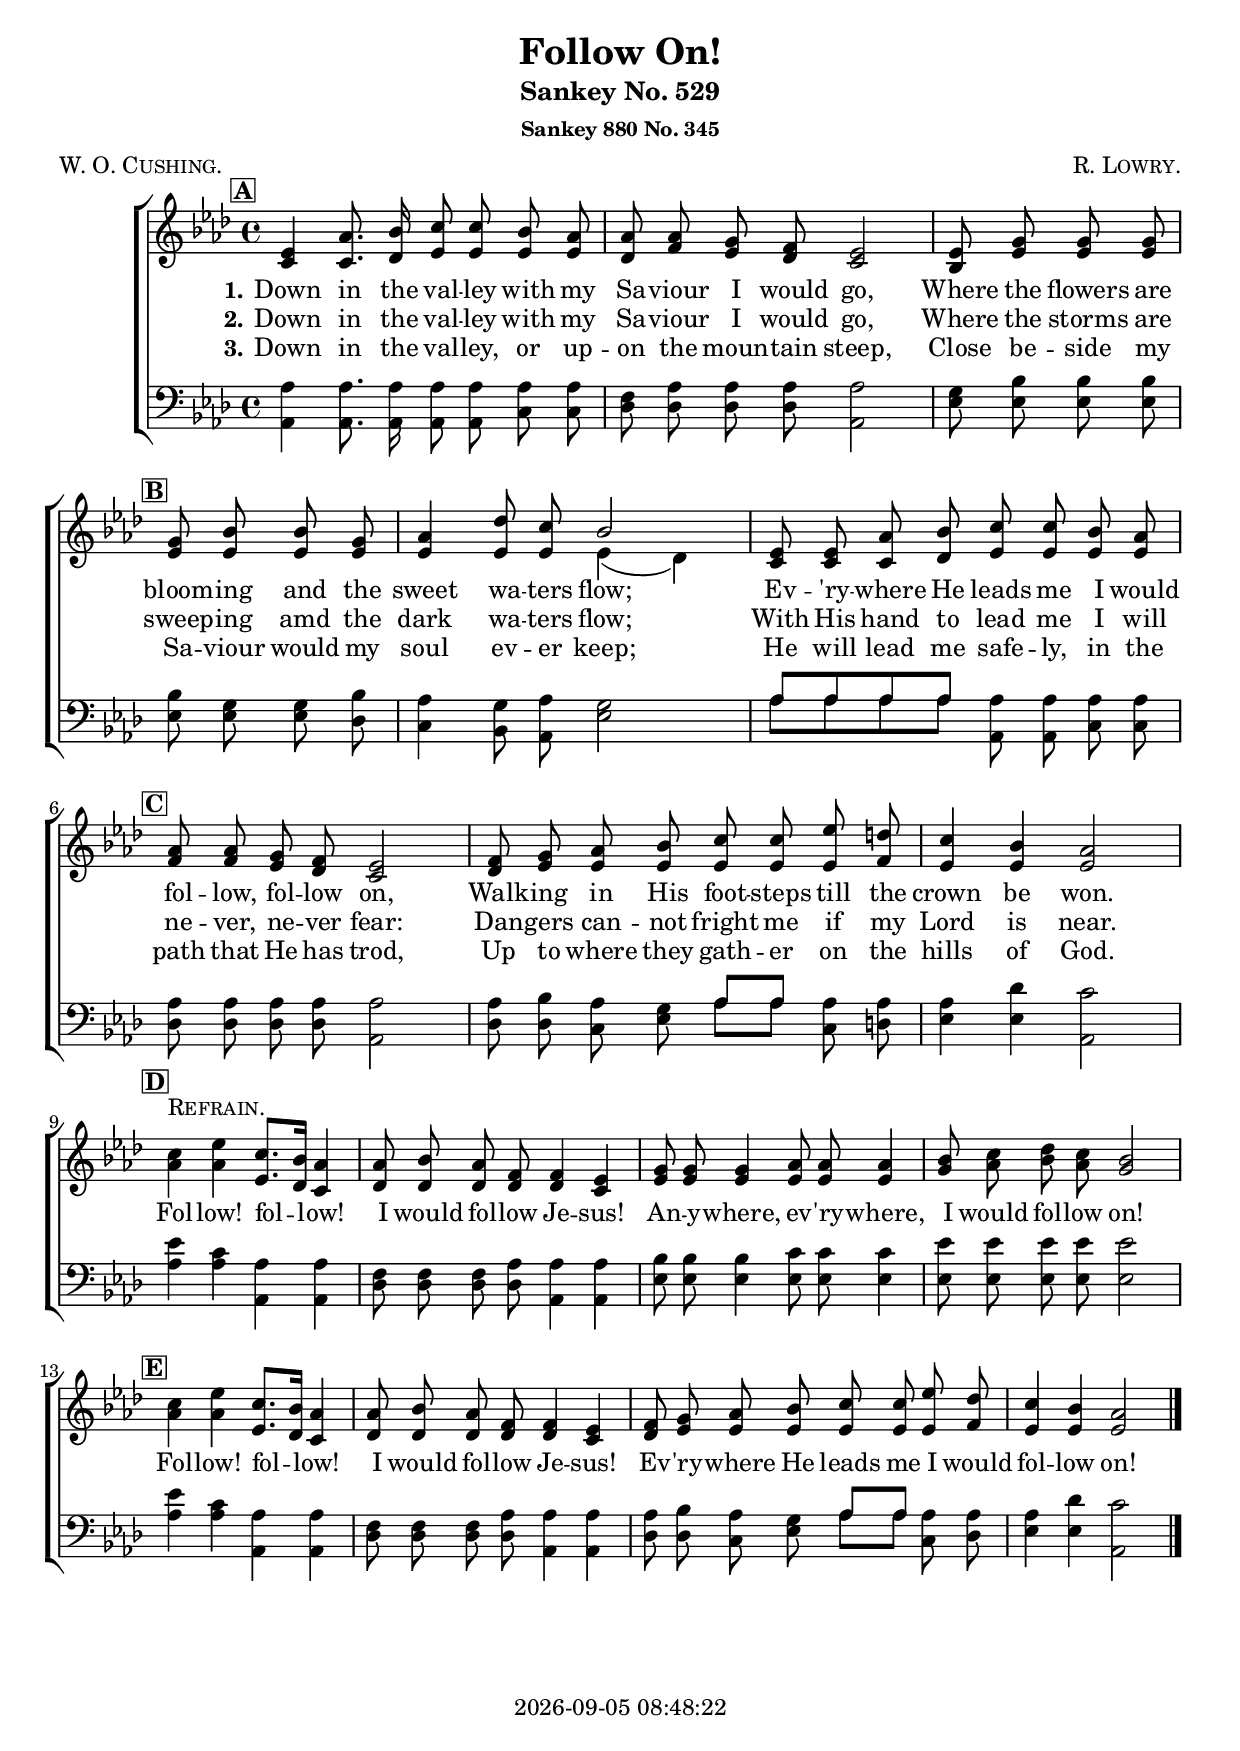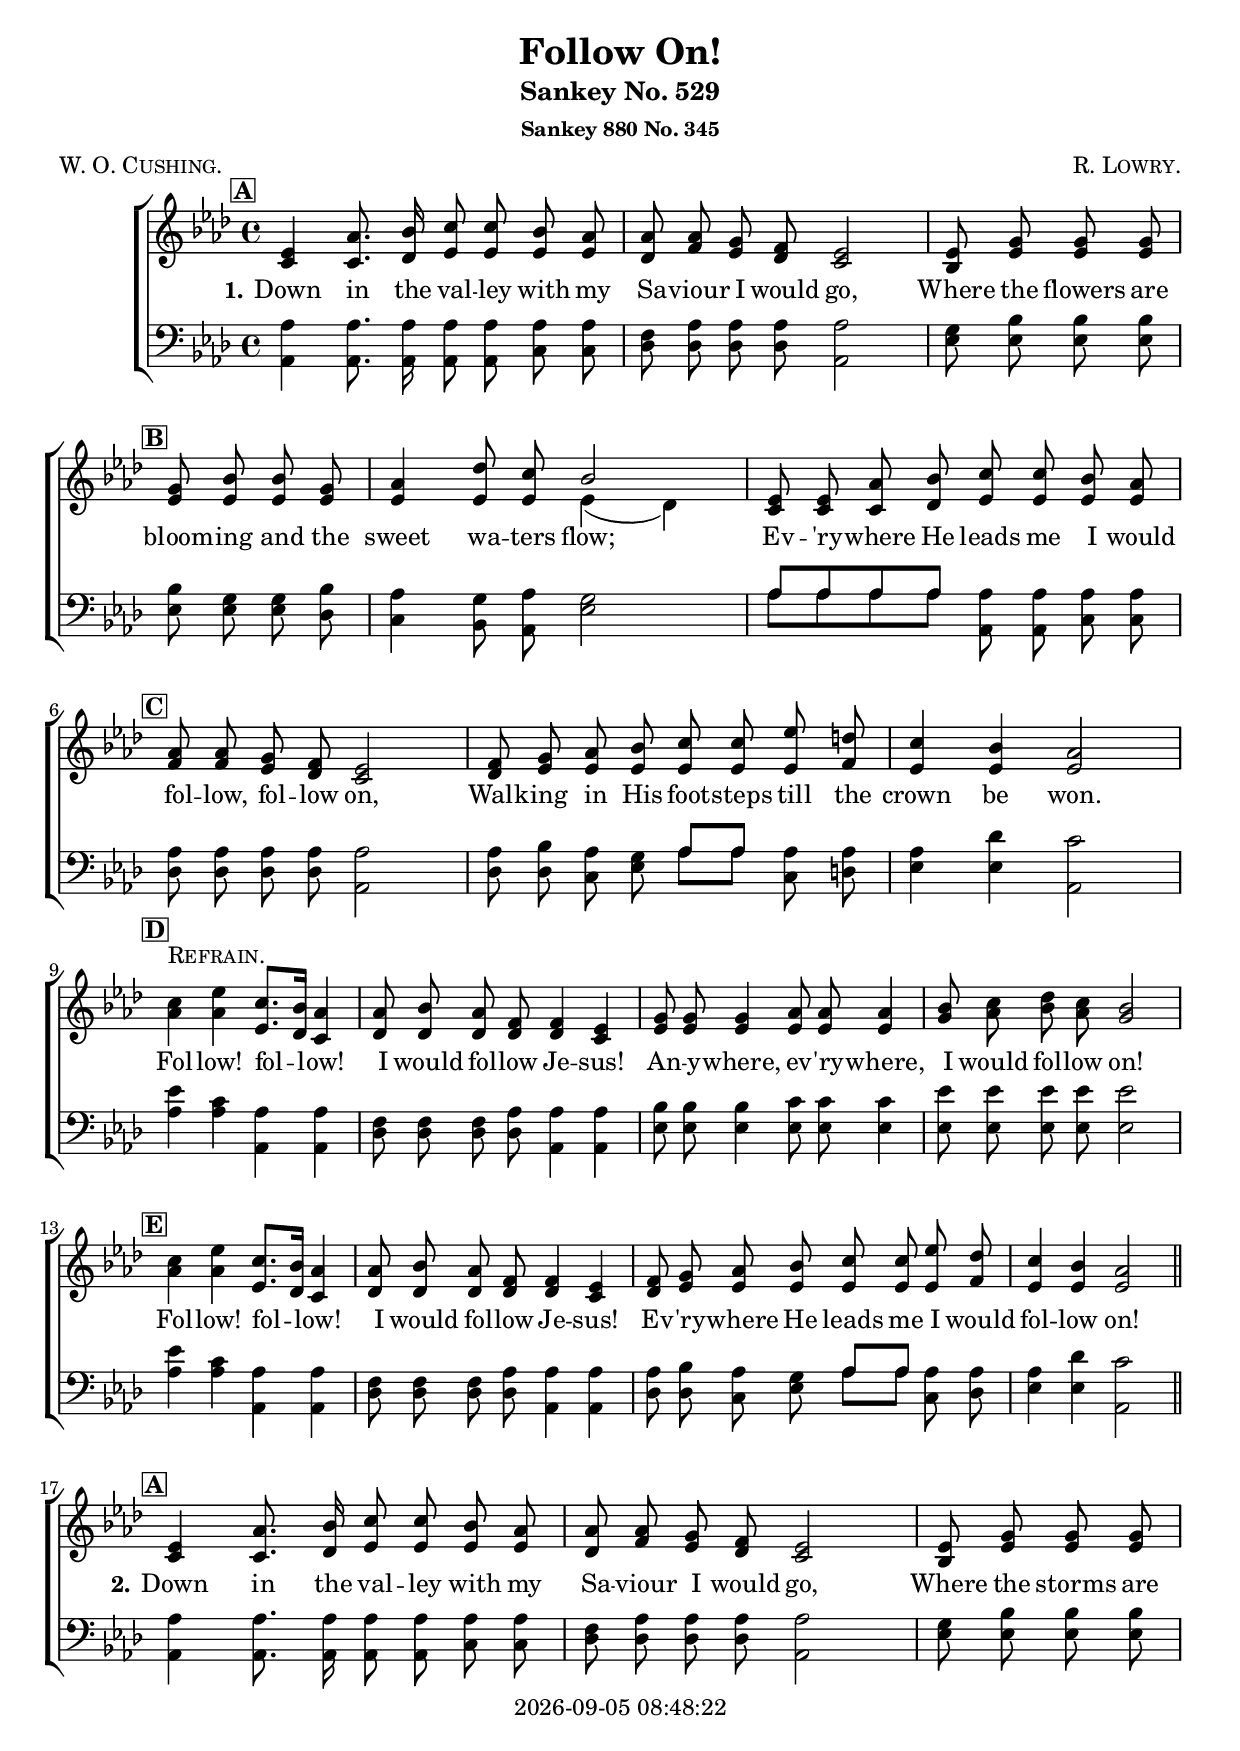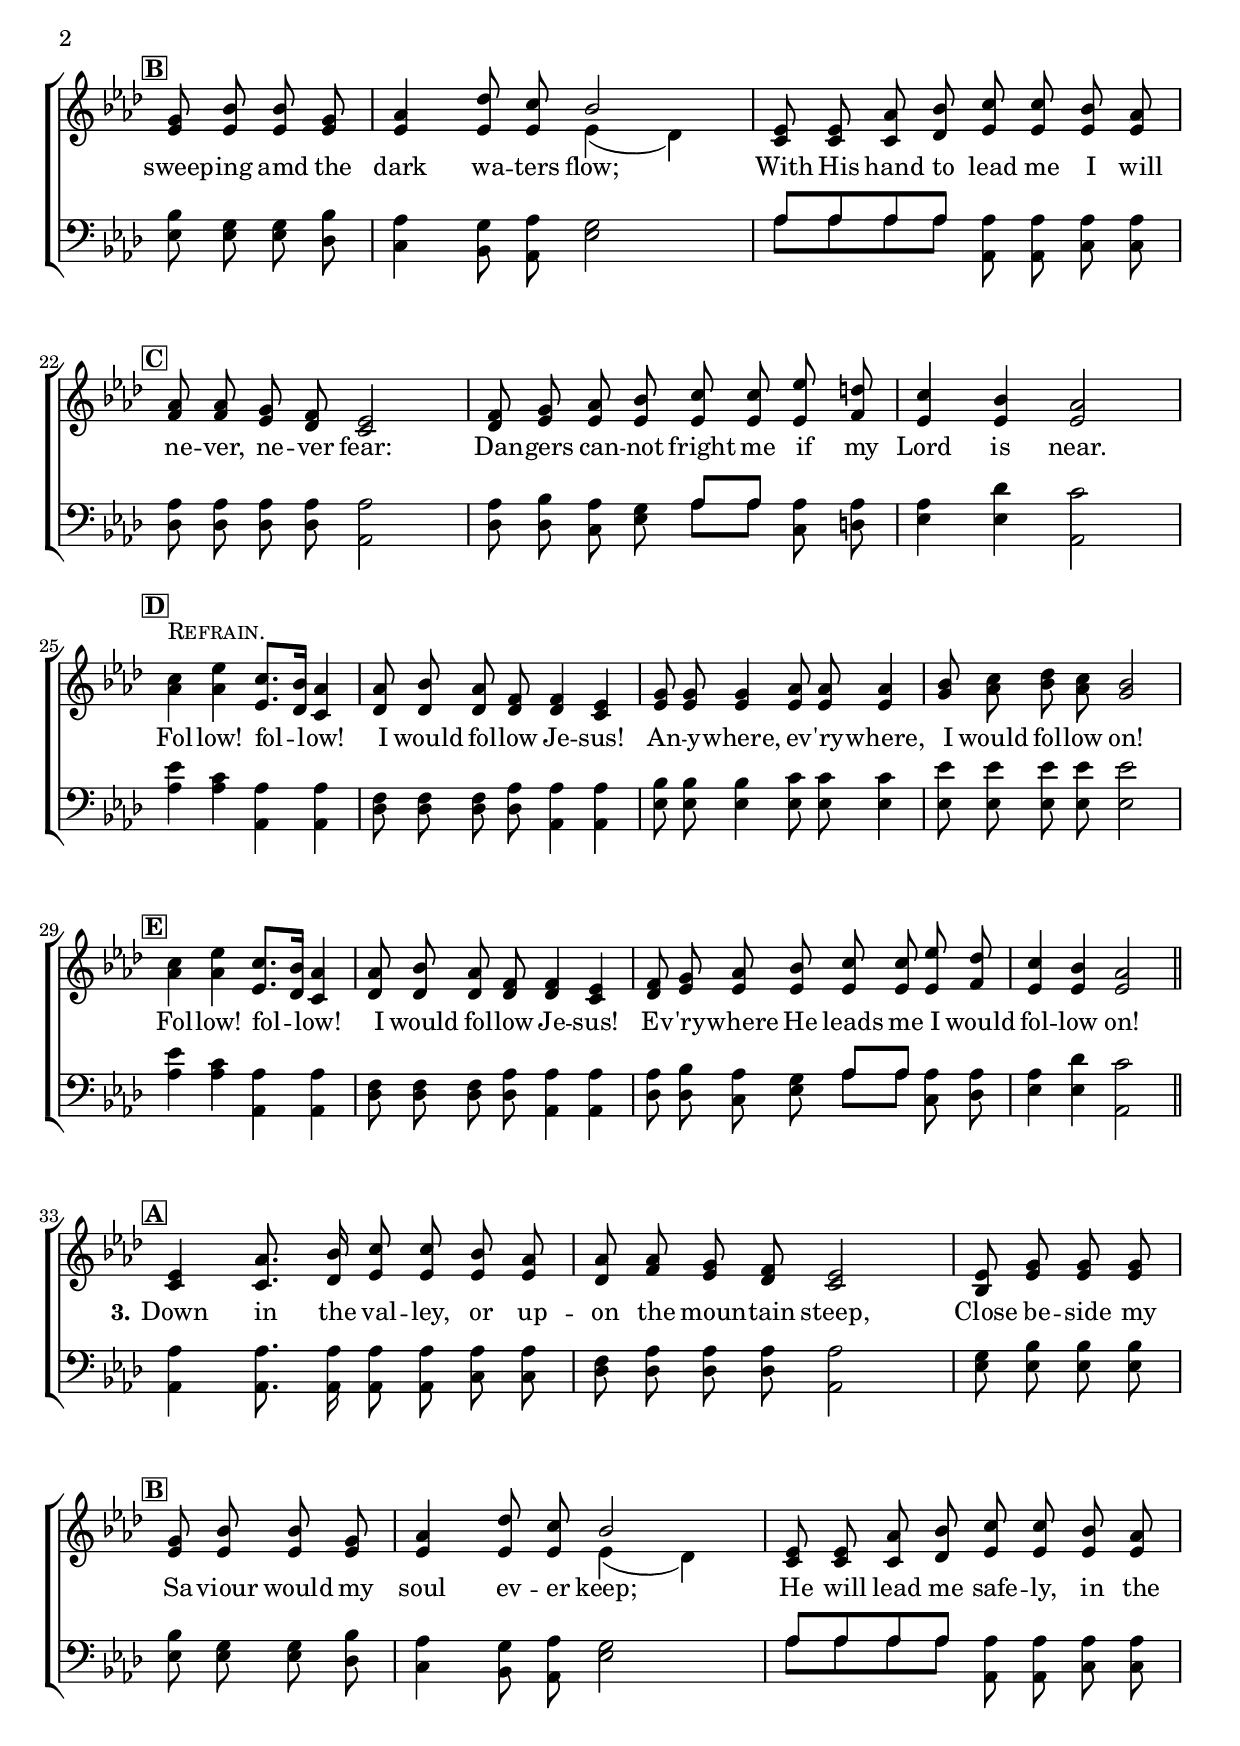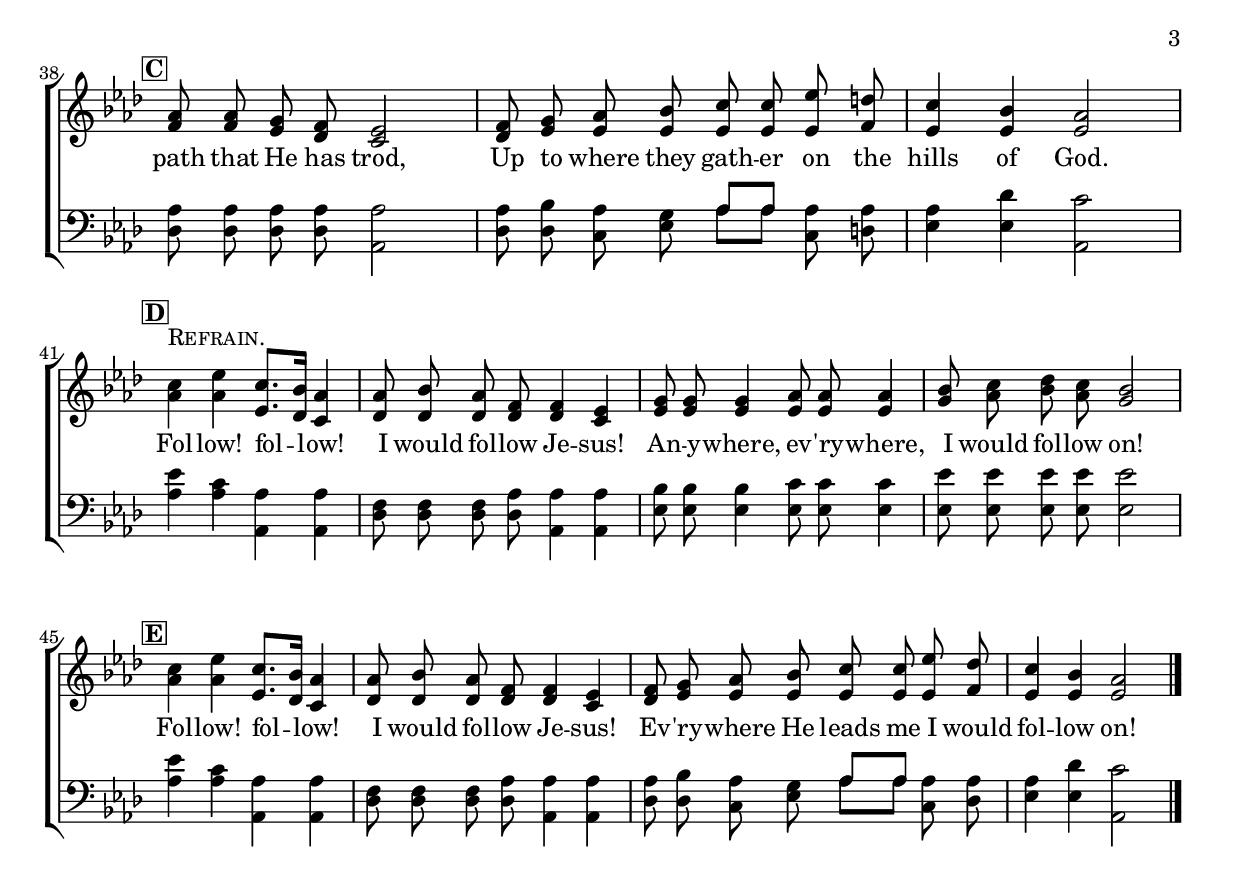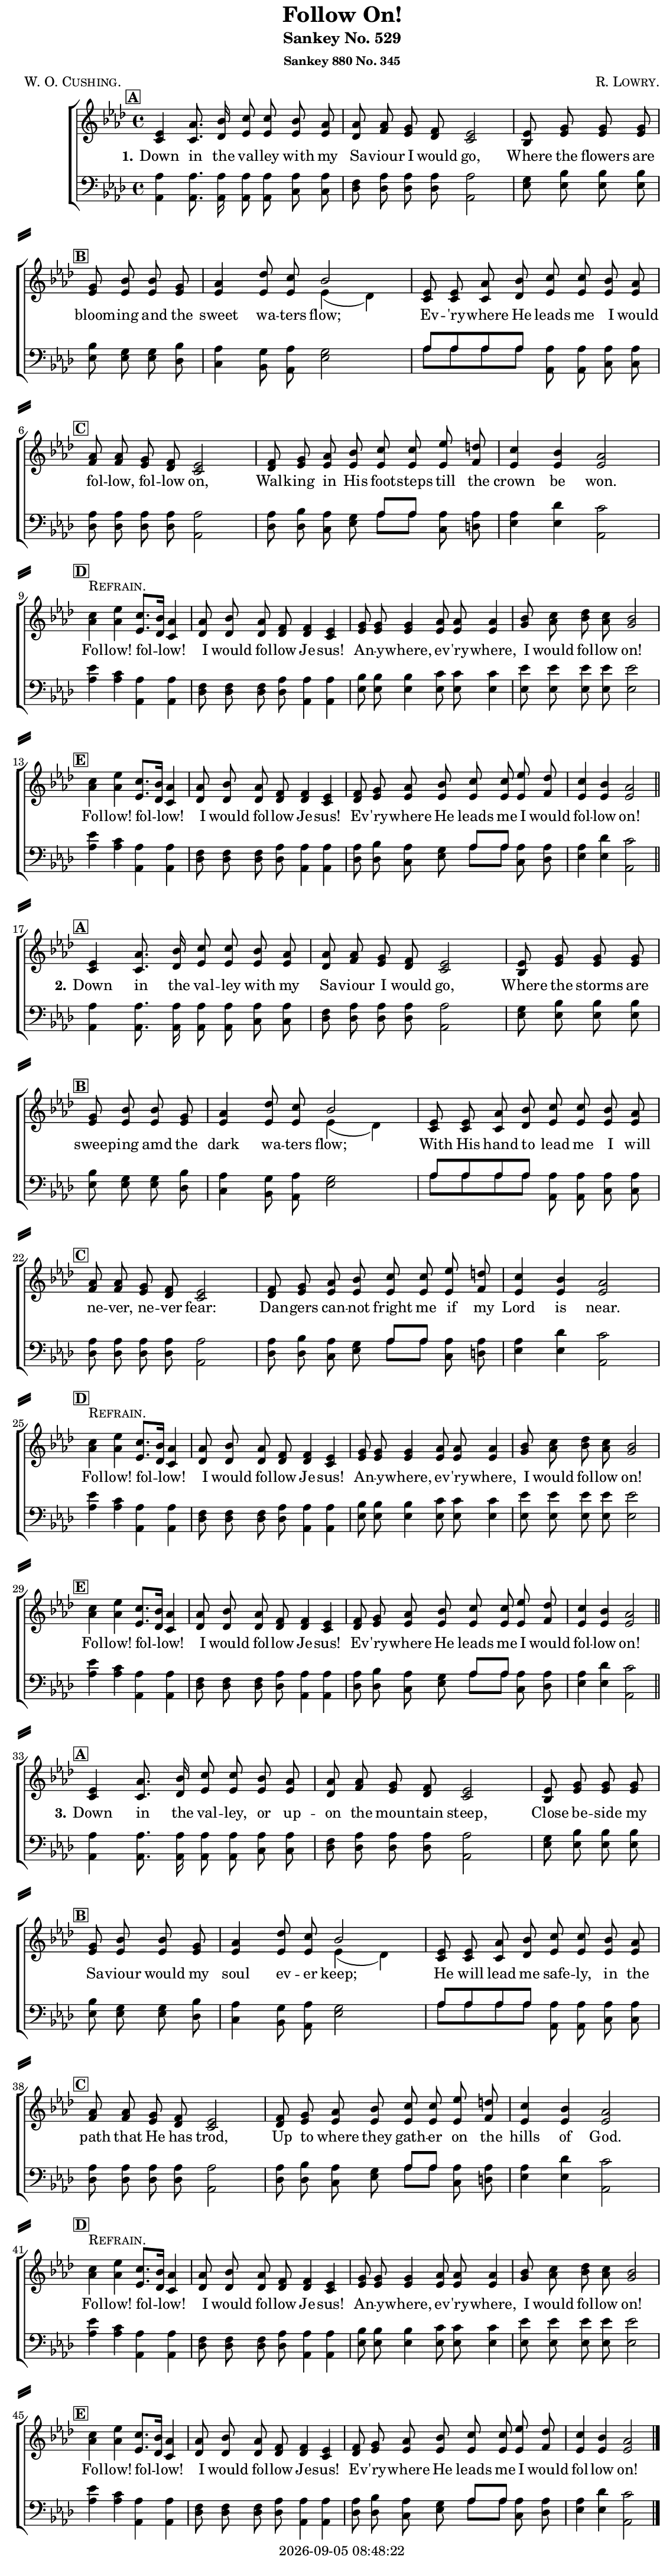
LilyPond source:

\version "2.22.1"

\include "articulate.ly"

today = #(strftime "%Y-%m-%d %H:%M:%S" (localtime (current-time)))

\header {
% centered at top
%  dedication  = "dedication"
  title       = "Follow On!"
  subtitle    = "Sankey No. 529"
  subsubtitle = "Sankey 880 No. 345"
%  instrument  = "instrument"
  
% arrangement of following lines:
%
%  poet    composer
%  meter   arranger
%  piece       opus

  composer    = \markup\smallCaps "R. Lowry."
%  arranger    = "arranger"
%  opus        = "opus"

  poet        = \markup\smallCaps "W. O. Cushing."
%  meter       = \markup\smallCaps "meter"
%  piece       = \markup\smallCaps "piece"

% centered at bottom
% tagline     = "tagline" % default lilypond version
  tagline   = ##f
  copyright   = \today
}

% #(set-global-staff-size 16)

global = {
  \key aes \major
  \time 4/4
}

RehearsalTrack = {
% \set Score.currentBarNumber = #5
  \textMark \markup { \box \bold "A" } s1*2 s2
  \textMark \markup { \box \bold "B" } s2 s1*2
  \textMark \markup { \box \bold "C" }    s1*3
  \textMark \markup { \box \bold "D" }    s1*4
  \textMark \markup { \box \bold "E" }    s1*4
}

TempoTrack = {
  \set Score.tempoHideNote = ##t
  \tempo 4=120
}

nl = { \bar "||" \break }

soprano = \relative {
  \autoBeamOff
  ees'4 aes8. bes16 c8 8 bes aes | aes8 8 g f ees2 | 8 g g g \bar "|" \break
  g8 bes bes g | aes4 des8 c bes2 | ees,8 8 aes bes c c bes aes |
  aes8 8 g f ees2 | f8 g aes bes c c ees d | c4 bes aes2 |
  c4^\markup\smallCaps Refrain. ees c8.[bes16] aes4 | 8 bes aes f8 4 ees | g8 8 4 aes8 8 4 | bes8 c des c bes2 |
  c4 ees c8.[bes16] aes4 | 8 bes aes f8 4 ees | f8 g aes bes c c ees des | c4 bes aes2 |
}

alto = \relative {
  \autoBeamOff
  c'4 8. des16 ees8 8 8 8 | des8 f ees des c2 | bes8 ees ees ees
  ees8 8 8 8 | 4 8 8 4(des) | c8 8 8 des ees ees ees ees |
  f8 8 ees des c2 | des8 ees ees ees ees ees ees f | ees4 4 2 |
  aes4 4 ees8.[des16] c4 | des8 8 8 8 4 c | ees8 8 4 8 8 4 | g8 aes bes aes g2 |
  aes4 4 ees8.[des16] c4 | des8 8 8 8 4 c | des8 ees8 8 8 8 8 8 f | ees4 4 2 |
}

tenor = \relative {
  \autoBeamOff
  aes4 8. 16 8 8 8 8 | f8 aes8 8 8 2 | g8 bes8 8 8
  bes8 g g bes | aes4 g8 aes g2 | aes8 8 8 8 8 8 8 8 |
  aes8 8 8 8 2 | 8 bes aes g aes8 8 8 8 | 4 des c2 |
  ees4 c aes aes | f8 8 8 aes8 4 4 | bes8 8 4 c8 8 4 | ees8 8 8 8 2 |
  ees4 c aes aes | f8 8 8 aes8 4 4 | 8 bes aes g aes8 8 8 8 | 4 des c2 |
}

bass = \relative {
  \autoBeamOff
  aes,4 8. 16 8 8 c c | des8 8 8 8 aes2 | ees'8 8 8 8
  ees8 8 8 des | c4 bes8 aes ees'2 | aes8 8 8 8 aes,8 8 c c |
  des8 8 8 8 aes2 | des8 8 c ees aes aes c, d | ees4 4 aes,2 |
  aes'4 4 aes, aes | des8 8 8 8 aes4 4 | ees'8 8 4 8 8 4 | 8 8 8 8 2 |
  aes4 4 aes, aes | des8 8 8 8 aes4 4 | des8 8 c ees aes aes c, des | ees4 4 aes,2
}

nom  = {   \set ignoreMelismata = ##t }
yesm = { \unset ignoreMelismata       }

chorus = \lyricmode {
  Fol -- low! fol -- low! I would fol -- low Je -- sus!
  An -- y -- where, ev -- 'ry -- where,
  I would fol -- low on!
  Fol -- low! fol -- low! I would fol -- low Je -- sus!
  Ev -- 'ry -- where He leads me I would fol -- low on!
}

chorusMen = \lyricmode {
}

verses = 3

wordsOne = \lyricmode {
  \set stanza = "1."
  Down in the val -- ley with my Sa -- viour I would go,
  Where the flowers are bloom -- ing and the sweet wa -- ters flow;
  Ev -- 'ry -- where He leads me I would fol -- low, fol -- low on,
  Walk -- ing in His foot -- steps till the crown be won.
  
}
  
wordsTwo = \lyricmode {
  \set stanza = "2."
  Down in the val -- ley with my Sa -- viour I would go,
  Where the storms are sweep -- ing amd the dark wa -- ters flow;
  With His hand to lead me I will ne -- ver, ne -- ver fear:
  Dan -- gers  can -- not fright me if my Lord is near.
}
  
wordsThree = \lyricmode {
  \set stanza = "3."
  Down in the val -- ley, or up -- on the moun -- tain steep,
  Close be -- side my Sa -- viour would my soul ev -- er keep;
  He will lead me safe -- ly, in the path that He has trod,
  Up to where they gath -- er on the hills of God.
}
  
wordsMidi = \lyricmode {
  \set stanza = "1."
  "Down " "in " "the " val "ley " "with " "my " Sa "viour " "I " "would " "go, "
  "\nWhere " "the " "flowers " "are " bloom "ing " "and " "the " "sweet " wa "ters " "flow; "
  "\nEv" 'ry "where " "He " "leads " "me " "I " "would " fol "low, " fol "low " "on, "
  "\nWalk" "ing " "in " "His " foot "steps " "till " "the " "crown " "be " "won. "
  "\nFol" "low! " fol "low! " "I " "would " fol "low " Je "sus! "
  "\nAn" y "where, " ev 'ry "where, "
  "\nI " "would " fol "low " "on! "
  "\nFol" "low! " fol "low! " "I " "would " fol "low " Je "sus! "
  "\nEv" 'ry "where " "He " "leads " "me " "I " "would " fol "low " "on!\n"

  \set stanza = "2."
  "\nDown " "in " "the " val "ley " "with " "my " Sa "viour " "I " "would " "go, "
  "\nWhere " "the " "storms " "are " sweep "ing " "amd " "the " "dark " wa "ters " "flow; "
  "\nWith " "His " "hand " "to " "lead " "me " "I " "will " ne "ver, " ne "ver " "fear: "
  "\nDan" "gers "  can "not " "fright " "me " "if " "my " "Lord " "is " "near. "
  "\nFol" "low! " fol "low! " "I " "would " fol "low " Je "sus! "
  "\nAn" y "where, " ev 'ry "where, "
  "\nI " "would " fol "low " "on! "
  "\nFol" "low! " fol "low! " "I " "would " fol "low " Je "sus! "
  "\nEv" 'ry "where " "He " "leads " "me " "I " "would " fol "low " "on!\n"

  \set stanza = "3."
  "\nDown " "in " "the " val "ley, " "or " up "on " "the " moun "tain " "steep, "
  "\nClose " be "side " "my " Sa "viour " "would " "my " "soul " ev "er " "keep; "
  "\nHe " "will " "lead " "me " safe "ly, " "in " "the " "path " "that " "He " "has " "trod, "
  "\nUp " "to " "where " "they " gath "er " "on " "the " "hills " "of " "God. "
  "\nFol" "low! " fol "low! " "I " "would " fol "low " Je "sus! "
  "\nAn" y "where, " ev 'ry "where, "
  "\nI " "would " fol "low " "on! "
  "\nFol" "low! " fol "low! " "I " "would " fol "low " Je "sus! "
  "\nEv" 'ry "where " "He " "leads " "me " "I " "would " fol "low " "on! "
}

wordsMidiMen = \lyricmode {
}

\book {
  \bookOutputSuffix "midi"
  \score {
%    \articulate
        \new ChoirStaff <<
                                % Soprano staff
          \new Staff = soprano
          <<
            \new Voice { \repeat unfold \verses \TempoTrack     }
            \new Voice { \global \repeat unfold \verses \soprano \bar "|." }
            \addlyrics \wordsMidi
          >>
                                % Alto staff
          \new Staff = alto
          <<
            \new Voice { \global \repeat unfold \verses { \alto \nl } \bar "|." }
          >>
                                % Tenor staff
          \new Staff = tenor
          <<
            \clef "treble_8"
            \new Voice { \global \repeat unfold \verses \tenor }
            \addlyrics \wordsMidiMen
          >>
                                % Bass staff
          \new Staff = bass
          <<
            \clef "bass"
            \new Voice { \global \repeat unfold \verses \bass }
          >>
        >>
    \midi {}
  }
}

\book {
  \bookOutputSuffix "repeat"
  \score {
        \new ChoirStaff <<
                                  % Joint soprano/alto staff
          \new Staff = women \with { printPartCombineTexts = ##f }
          <<
            \new Voice \RehearsalTrack
            \new Voice \TempoTrack
            \new NullVoice = "aligner" \soprano
            \new Voice \partCombine #'(2 . 88) { \global \soprano \bar "|." } { \global \alto }
            \new Lyrics \lyricsto "aligner" { \wordsOne \chorus }
            \new Lyrics \lyricsto "aligner"   \wordsTwo
            \new Lyrics \lyricsto "aligner"   \wordsThree
          >>
                                  % Joint tenor/bass staff
          \new Staff = men \with { printPartCombineTexts = ##f }
          <<
            \clef "bass"
            \new Voice \partCombine #'(2 . 88) { \global \tenor } { \global \bass }
            \new NullVoice = alignerT { \tenor }
          >>
          \new Lyrics \with {alignAboveContext = men} \lyricsto alignerT \chorusMen
        >>
    \layout {
      indent = 1.5\cm
      \pointAndClickOff
      \context {
        \Staff \RemoveAllEmptyStaves
      }
    }
  }
}

singlescore = {
        \new ChoirStaff <<
                                  % Joint soprano/alto staff
          \new Staff = women \with { printPartCombineTexts = ##f }
          <<
            \new Voice { \repeat unfold \verses \RehearsalTrack }
            \new Voice { \repeat unfold \verses \TempoTrack }
            \new NullVoice = "aligner" { \repeat unfold \verses \soprano }
            \new Voice \partCombine #'(2 . 88) { \global \repeat unfold \verses \soprano \bar "|." }
                                    { \global \repeat unfold \verses { \alto \nl } \bar "|." }
            \new Lyrics \lyricsto "aligner" { \wordsOne   \chorus
                                              \wordsTwo   \chorus
                                              \wordsThree \chorus
                                            }
          >>
                                  % Joint tenor/bass staff
          \new Staff = men \with { printPartCombineTexts = ##f }
          <<
            \clef "bass"
            \new Voice \partCombine #'(2 . 88) { \global \repeat unfold \verses \tenor }
                                    { \global \repeat unfold \verses \bass }
            \new NullVoice = alignerT { \repeat unfold \verses \tenor }
          >>
          \new Lyrics \with {alignAboveContext = men} \lyricsto alignerT { \repeat unfold \verses \chorusMen }
        >>
}

\book {
  \bookOutputSuffix "single"
  \score {
    \singlescore
    \layout {
      indent = 1.5\cm
      \pointAndClickOff
      \context {
        \Staff \RemoveAllEmptyStaves
      }
    }
  }
}

\book {
  \bookOutputSuffix "singlepage"
  \paper {
    top-margin = 0
    left-margin = 7
    right-margin = 1
    paper-width = 190\mm
    page-breaking = #ly:one-page-breaking
    system-system-spacing.basic-distance = #15
    system-separator-markup = \slashSeparator
  }
  \score {
    \singlescore
    \layout {
      indent = 1.5\cm
      \pointAndClickOff
      \context {
        \Staff \RemoveAllEmptyStaves
      }
    }
  }
}
